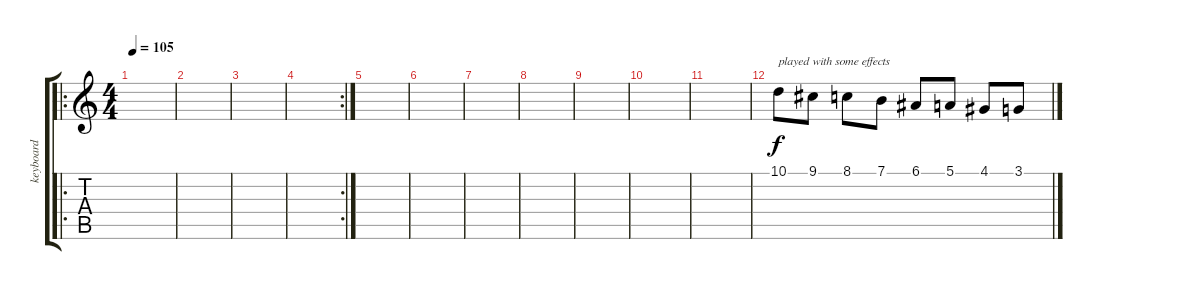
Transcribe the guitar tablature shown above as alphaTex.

\track ("keyboard" "keyboard") {instrument stringensemble1}
\staff {score tabs}
\tuning (E4 B3 G3 D3 A2 E2) {hide}
\ro
\ts (4 4)
\tempo 105
\clef g2
\ks c
|
|
|
\rc 2
|
|
|
|
|
|
|
|
10.1.8{txt "played with some effects"} 9.1.8 8.1.8 7.1.8 6.1.8 5.1.8 4.1.8 3.1.8
